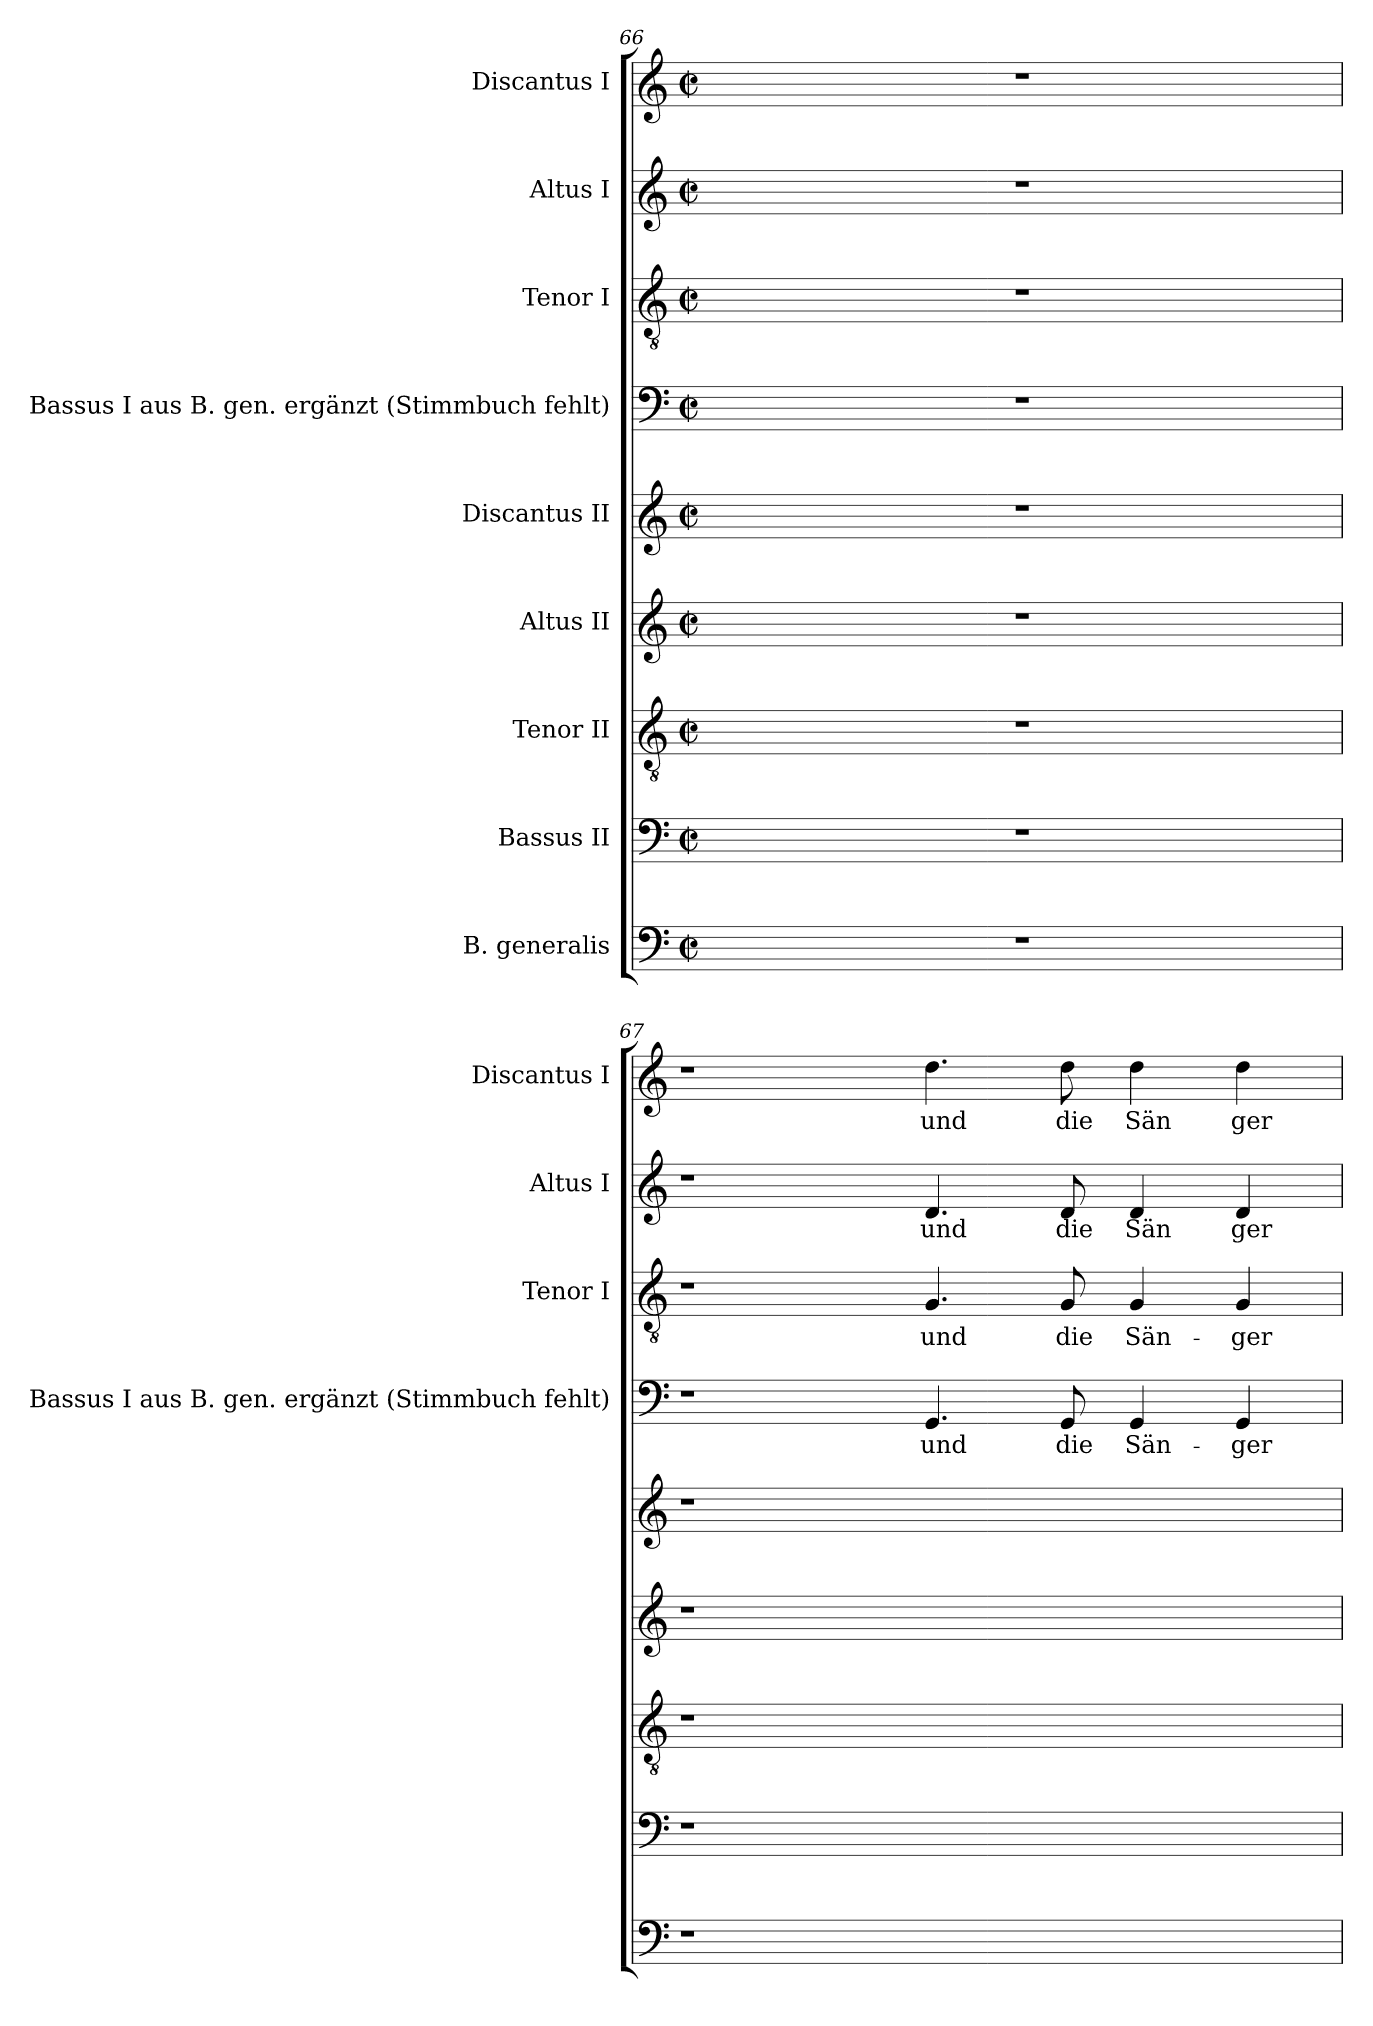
**kern	**kern	**kern	**kern	**kern	**kern	**text	**kern	**text	**kern	**text	**kern	**text
*part9	*part8	*part7	*part6	*part5	*part4	*part4	*part3	*part3	*part2	*part2	*part1	*part1
*staff9	*staff8	*staff7	*staff6	*staff5	*staff4	*staff4	*staff3	*staff3	*staff2	*staff2	*staff1	*staff1
*I"B. generalis	*I"Bassus II	*I"Tenor II	*I"Altus II	*I"Discantus II	*I"Bassus I aus B. gen. ergänzt  (Stimmbuch fehlt)	*	*I"Tenor I	*	*I"Altus I	*	*I"Discantus I	*
*	*	*	*	*	*I'Bassus I aus B. gen. ergänzt  (Stimmbuch fehlt)	*	*I'Tenor I	*	*I'Altus I	*	*I'Discantus I	*
*clefF4	*clefF4	*clefGv2	*clefG2	*clefG2	*clefF4	*	*clefGv2	*	*clefG2	*	*clefG2	*
*M2/2	*M2/2	*M2/2	*M2/2	*M2/2	*M2/2	*	*M2/2	*	*M2/2	*	*M2/2	*
*met(c|)	*met(c|)	*met(c|)	*met(c|)	*met(c|)	*met(c|)	*	*met(c|)	*	*met(c|)	*	*met(c|)	*
=66	=66	=66	=66	=66	=66	=66	=66	=66	=66	=66	=66	=66
1r	1r	1r	1r	1r	1r	.	1r	.	1r	.	1r	.
!!LO:LB:g=z
=67	=67	=67	=67	=67	=67	=67	=67	=67	=67	=67	=67	=67
1r	1r	1r	1r	1r	1r	.	1r	.	1r	.	1r	.
!	!	!	!	!	!	!LO:LY:b:cj	!	!LO:LY:b:cj	!	!LO:LY:b:cj	!	!LO:LY:b:cj
1ryy	1ryy	1ryy	1ryy	1ryy	4.GG/	und	4.G/	und	4.d/	und	4.dd\	und
!	!	!	!	!	!	!LO:LY:b:cj	!	!LO:LY:b:cj	!	!LO:LY:b:cj	!	!LO:LY:b:cj
.	.	.	.	.	8GG/	die	8G/	die	8d/	die	8dd\	die
!	!	!	!	!	!	!LO:LY:b:cj	!	!LO:LY:b:cj	!	!LO:LY:b:cj	!	!LO:LY:b:cj
.	.	.	.	.	4GG/	Sän-	4G/	Sän-	4d/	Sän	4dd\	Sän
!	!	!	!	!	!	!LO:LY:b:cj	!	!LO:LY:b:cj	!	!LO:LY:b:cj	!	!LO:LY:b:cj
.	.	.	.	.	4GG/	-ger	4G/	-ger	4d/	ger	4dd\	ger
=	=	=	=	=	=	=	=	=	=	=	=	=
*-	*-	*-	*-	*-	*-	*-	*-	*-	*-	*-	*-	*-
